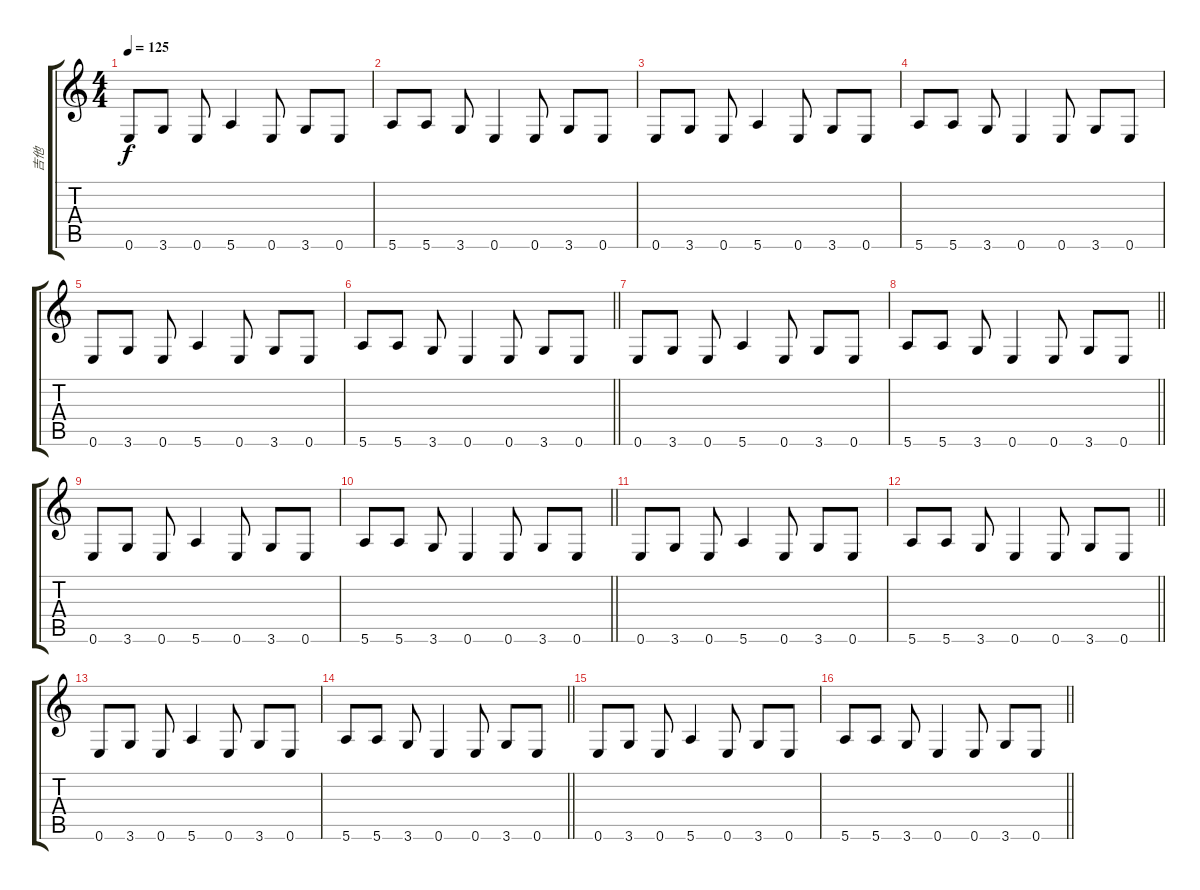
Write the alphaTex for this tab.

\track ("吉他" "吉他") {instrument distortionguitar}
\staff {score tabs}
\tuning (E4 B3 G3 D3 A2 E2) {hide}
\ts (4 4)
\tempo 125
\clef g2
\ks c
0.6.8{dy f} 3.6.8 0.6.8 5.6.4 0.6.8 3.6.8 0.6.8 |
5.6.8 5.6.8 3.6.8 0.6.4 0.6.8 3.6.8 0.6.8 |
0.6.8 3.6.8 0.6.8 5.6.4 0.6.8 3.6.8 0.6.8 |
5.6.8 5.6.8 3.6.8 0.6.4 0.6.8 3.6.8 0.6.8 |
0.6.8 3.6.8 0.6.8 5.6.4 0.6.8 3.6.8 0.6.8 |
\barLineRight lightlight
5.6.8 5.6.8 3.6.8 0.6.4 0.6.8 3.6.8 0.6.8 |
0.6.8 3.6.8 0.6.8 5.6.4 0.6.8 3.6.8 0.6.8 |
\barLineRight lightlight
5.6.8 5.6.8 3.6.8 0.6.4 0.6.8 3.6.8 0.6.8 |
0.6.8 3.6.8 0.6.8 5.6.4 0.6.8 3.6.8 0.6.8 |
\barLineRight lightlight
5.6.8 5.6.8 3.6.8 0.6.4 0.6.8 3.6.8 0.6.8 |
0.6.8 3.6.8 0.6.8 5.6.4 0.6.8 3.6.8 0.6.8 |
\barLineRight lightlight
5.6.8 5.6.8 3.6.8 0.6.4 0.6.8 3.6.8 0.6.8 |
0.6.8 3.6.8 0.6.8 5.6.4 0.6.8 3.6.8 0.6.8 |
\barLineRight lightlight
5.6.8 5.6.8 3.6.8 0.6.4 0.6.8 3.6.8 0.6.8 |
0.6.8 3.6.8 0.6.8 5.6.4 0.6.8 3.6.8 0.6.8 |
\barLineRight lightlight
5.6.8 5.6.8 3.6.8 0.6.4 0.6.8 3.6.8 0.6.8
